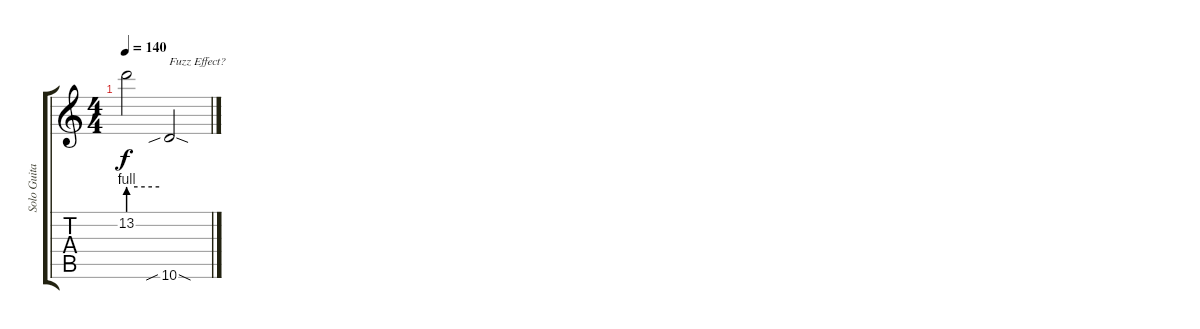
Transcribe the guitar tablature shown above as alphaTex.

\track ("Solo Guitar1 - John Frusciante" "Solo Guita") {instrument electricguitarjazz}
\staff {score tabs}
\tuning (E4 B3 G3 D3 A2 E2) {hide}
\ts (4 4)
\tempo 140
\clef g2
\ks c
13.2{be (hold 0 4 60 4) t}.2{dy f} 10.6{sib sod}.2{txt "Fuzz Effect?"}
